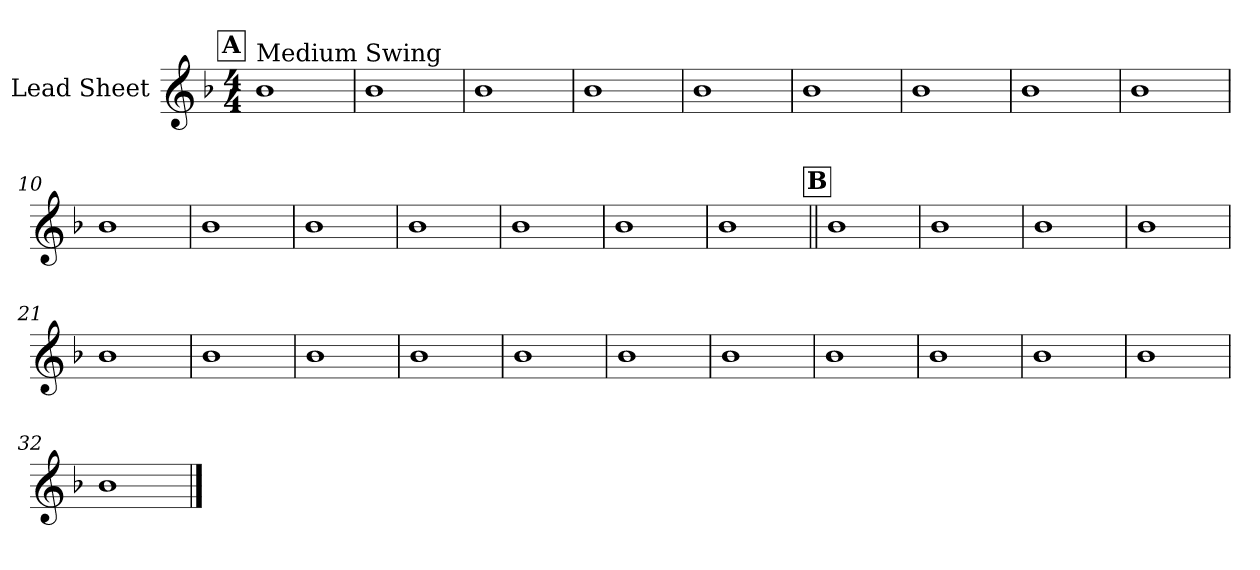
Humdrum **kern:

**kern
*part1
*staff1
*I"Lead Sheet
*clefG2
*k[b-]
*F:
*M4/4
!!LO:REH:place=s1:a:fs=14:t=A
=1
!LO:TX:a:t=Medium Swing
1b-
=2
1b-
=3
1b-
=4
1b-
!!LO:LB:g=z
=5
1b-
=6
1b-
=7
1b-
=8
1b-
!!LO:LB:g=z
=9
1b-
=10
1b-
=11
1b-
=12
1b-
!!LO:LB:g=z
=13
1b-
=14
1b-
=15
1b-
=16
1b-
!!LO:LB:g=z
!!LO:REH:place=s1:a:fs=14:t=B
=17||
1b-
=18
1b-
=19
1b-
=20
1b-
!!LO:LB:g=z
=21
1b-
=22
1b-
=23
1b-
=24
1b-
!!LO:LB:g=z
=25
1b-
=26
1b-
=27
1b-
=28
1b-
!!LO:LB:g=z
=29
1b-
=30
1b-
=31
1b-
=32
1b-
==
*-
